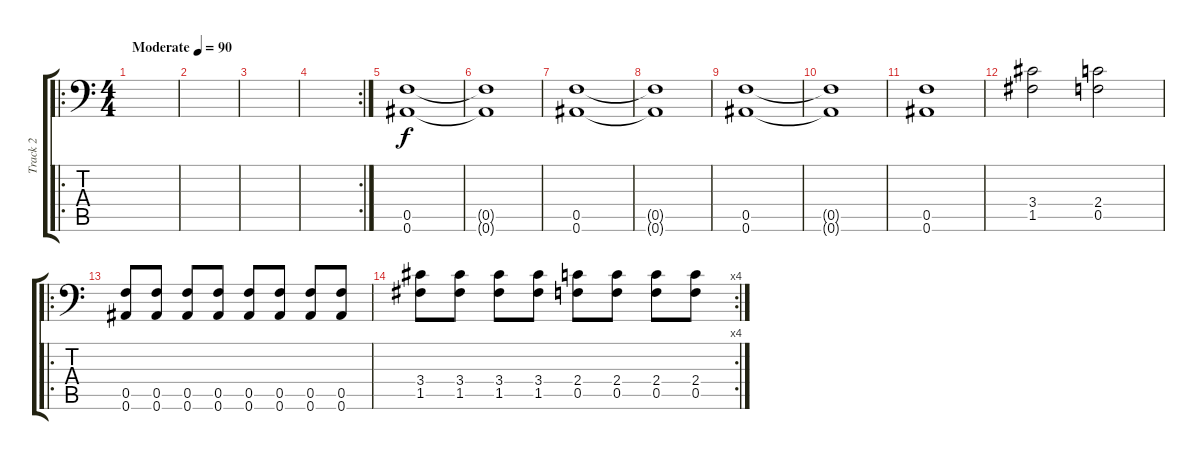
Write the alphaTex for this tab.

\track ("Track 2" "Track 2") {instrument distortionguitar}
\staff {score tabs}
\tuning (C4 G3 Eb3 Bb2 F2 Bb1) {hide}
\ro
\ts (4 4)
\tempo (90 "Moderate")
\clef f4
\ks c
|
|
|
\rc 2
|
(0.5 0.6).1 |
(0.5{t} 0.6{t}).1 |
(0.5 0.6).1 |
(0.5{t} 0.6{t}).1 |
(0.5 0.6).1 |
(0.5{t} 0.6{t}).1 |
(0.5 0.6).1 |
(3.4 1.5).2 (2.4 0.5).2 |
\ro
(0.5 0.6).8 (0.5 0.6).8 (0.5 0.6).8 (0.5 0.6).8 (0.5 0.6).8 (0.5 0.6).8 (0.5 0.6).8 (0.5 0.6).8 |
\rc 4
(3.4 1.5).8 (3.4 1.5).8 (3.4 1.5).8 (3.4 1.5).8 (2.4 0.5).8 (2.4 0.5).8 (2.4 0.5).8 (2.4 0.5).8
